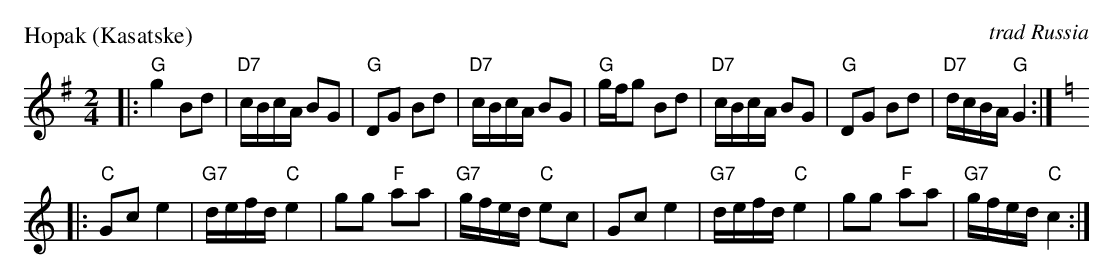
X:1
P: Hopak (Kasatske)
O: trad Russia
M: 2/4
L: 1/16
K: G
|: "G"g4 B2d2 | "D7"cBcA B2G2 | "G"D2G2 B2d2 | "D7"cBcA B2G2 \
| "G"gfg2  B2d2 | "D7"cBcA B2G2 | "G"D2G2 B2d2 | "D7"dcBA "G"G4 :|
K: C
|: "C"G2c2 e4 | "G7"defd "C"e4 | g2g2 "F"a2a2 | "G7"gfed "C"e2c2 \
| G2c2 e4 | "G7"defd "C"e4 | g2g2 "F"a2a2 | "G7"gfed "C"c4 :|
